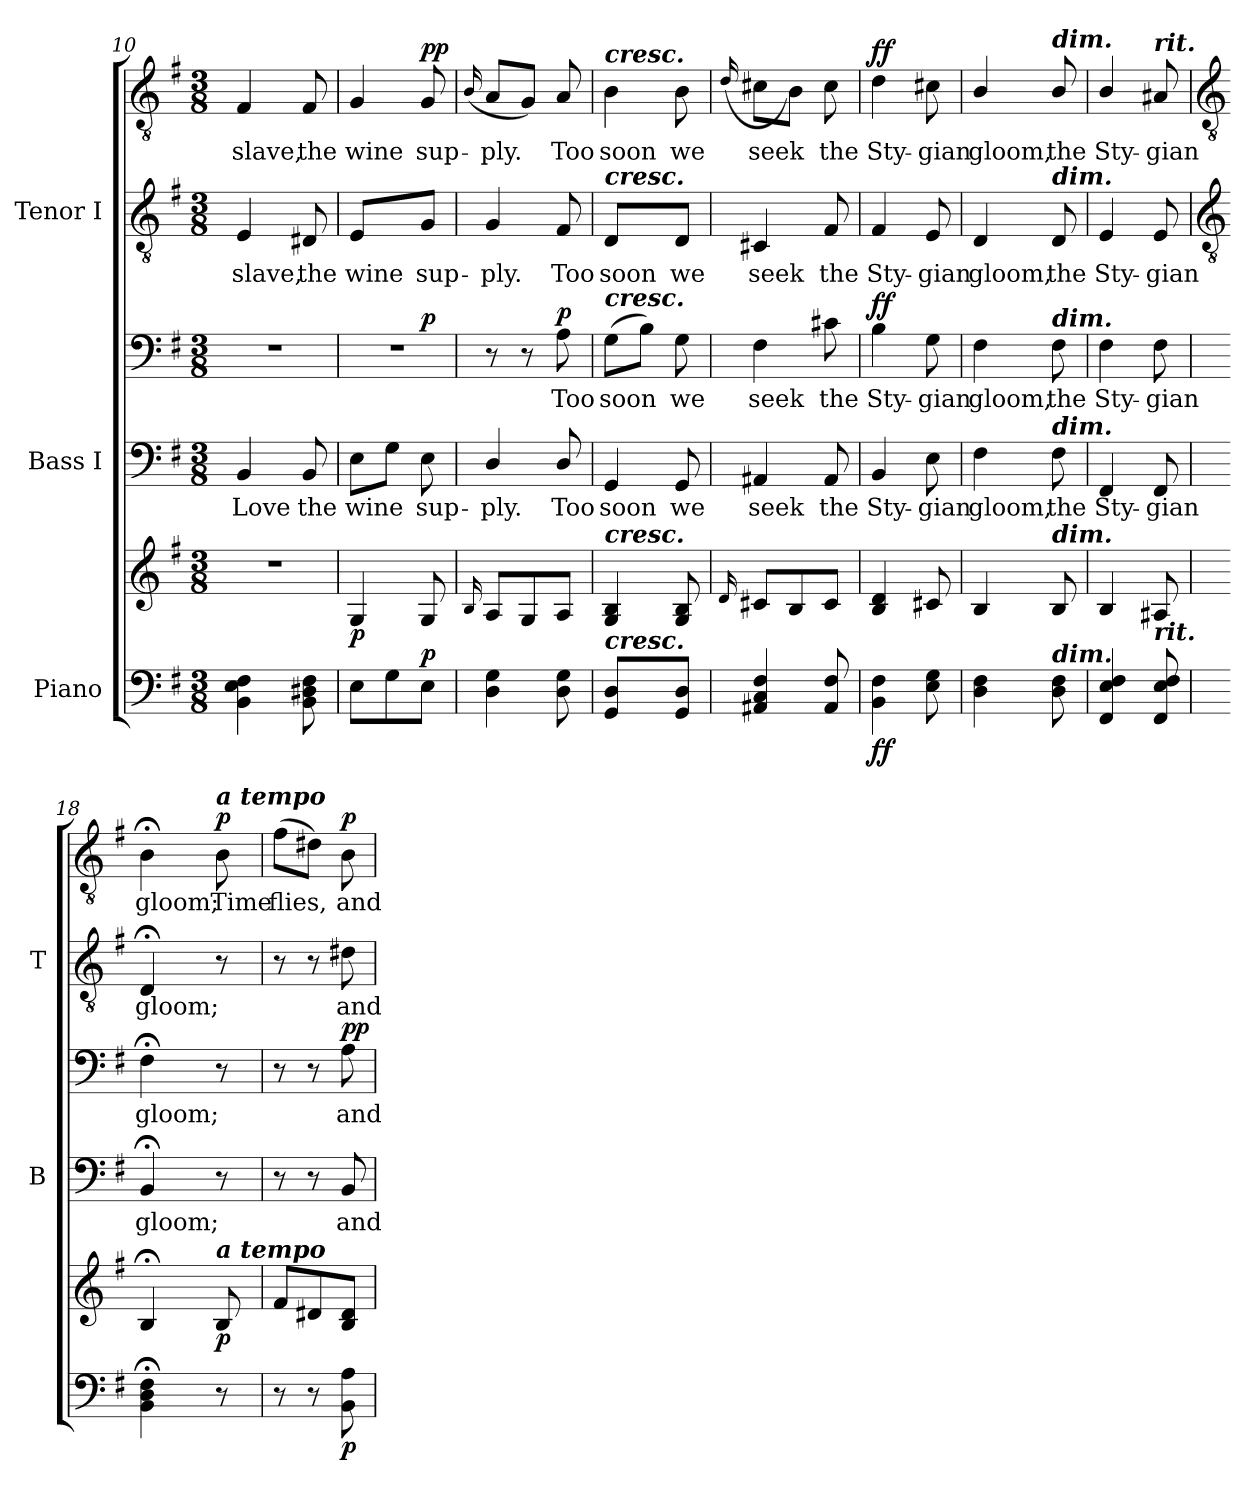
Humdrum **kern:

**kern	**kern	**dynam	**kern	**text	**kern	**text	**dynam	**kern	**text	**kern	**text	**dynam
*part3	*part3	*part3	*part2	*part2	*part2	*part2	*part2	*part1	*part1	*part1	*part1	*part1
*staff6	*staff5	*staff5/6	*staff4	*staff4	*staff3	*staff3	*staff3/4	*staff2	*staff2	*staff1	*staff1	*staff1/2
*I"Piano	*	*	*I"Bass I	*	*	*	*	*I"Tenor I	*	*	*	*
*	*	*	*I'B	*	*	*	*	*I'T	*	*	*	*
!!LO:LB:g=z
*clefF4	*clefG2	*	*clefF4	*	*clefF4	*	*	*clefGv2	*	*clefGv2	*	*
*k[f#]	*k[f#]	*	*k[f#]	*	*k[f#]	*	*	*k[f#]	*	*k[f#]	*	*
*G:	*G:	*	*G:	*	*G:	*	*	*G:	*	*G:	*	*
*M3/8	*M3/8	*	*M3/8	*	*M3/8	*	*	*M3/8	*	*M3/8	*	*
=10	=10	=10	=10	=10	=10	=10	=10	=10	=10	=10	=10	=10
!	!LO:N:vis=1	!	!	!LO:LY:b	!LO:N:vis=1	!	!	!	!LO:LY:b	!	!LO:LY:b	!
4BB 4E 4F#	4.r	.	4BB	Love	4.r	.	.	4E	slave,	4F#	slave,	.
!	!	!	!	!LO:LY:b	!	!	!	!	!LO:LY:b	!	!LO:LY:b	!
8BB 8D#X 8F#	.	.	8BB	the	.	.	.	8D#X	the	8F#	the	.
=11	=11	=11	=11	=11	=11	=11	=11	=11	=11	=11	=11	=11
!	!	!LO:DY:b	!	!LO:LY:b	!LO:N:vis=1	!	!	!	!LO:LY:b	!	!LO:LY:b	!
8E	4G	p	8EL	wine	4.r	.	.	4E	-wine	4G	wine	.
8G	.	.	8GJ	.	.	.	.	.	.	.	.	.
!	!	!LO:DY:a=2	!	!LO:LY:b	!	!	!LO:DY:b=2	!	!LO:LY:b	!	!LO:LY:b	!LO:DY:b=2
!	!	!	!	!	!	!	!	!	!	!	!	!LO:DY:n=1:b
8EJ	8GL	p	8E	sup-	.	.	p	8GJ	sup-	8GL	sup-	p p
=12	=12	=12	=12	=12	=12	=12	=12	=12	=12	=12	=12	=12
.	16qqB/LL	.	.	.	.	.	.	.	.	(<16qqB/LL	.	.
!	!	!	!	!LO:LY:b	!	!	!	!	!LO:LY:b	!	!LO:LY:b	!
4D\ 4G\	8A	.	4D/	ply.	8r	.	.	4G	ply.	8A	-ply.	.
.	8G	.	.	.	8r	.	.	.	.	8GJ)	.	.
!	!	!	!	!LO:LY:b	!	!LO:LY:b	!LO:DY:b	!	!LO:LY:b	!	!LO:LY:b	!
8D\ 8G\	8AJ	.	8D/	Too	8A	-Too	p	8F#	Too	8A	Too	.
=13	=13	=13	=13	=13	=13	=13	=13	=13	=13	=13	=13	=13
!	!	!	!	!	!	!	!	!	!	!LO:TX:a:Bi:t=cresc.	!	!
!	!	!	!	!	!	!	!	!LO:TX:a:Bi:t=cresc.	!	!	!	!
!	!	!	!	!	!LO:TX:a:Bi:t=cresc.	!	!	!	!	!	!	!
!	!LO:TX:a:Bi:t=cresc.	!	!	!	!	!	!	!	!	!	!	!
!LO:TX:a:Bi:t=cresc.	!	!	!	!	!	!	!	!	!	!	!	!
!	!	!	!	!LO:LY:b	!	!LO:LY:b	!	!	!LO:LY:b	!	!LO:LY:b	!
4GG 4D	4G 4B	.	4GG	soon	(>8GL	soon	.	4D	soon	4B	soon	.
.	.	.	.	.	8BJ)	.	.	.	.	.	.	.
!	!	!	!	!LO:LY:b	!	!LO:LY:b	!	!	!LO:LY:b	!	!LO:LY:b	!
8GG 8DJ	8G 8BL	.	8GG	we	8G	we	.	8DJ	we	8BL	we	.
=14	=14	=14	=14	=14	=14	=14	=14	=14	=14	=14	=14	=14
.	16qqd/LL	.	.	.	.	.	.	.	.	(>16qqd/LL	.	.
!	!	!	!	!LO:LY:b	!	!LO:LY:b	!	!	!LO:LY:b	!	!LO:LY:b	!
4AA#X 4C 4F#	8c#X	.	4AA#X	seek	4F#	seek	.	4C#X	seek	8c#X	seek	.
.	8B	.	.	.	.	.	.	.	.	8BJ)	.	.
!	!	!	!	!LO:LY:b	!	!LO:LY:b	!	!	!LO:LY:b	!	!LO:LY:b	!
8AA# 8F#	8c#J	.	8AA#	the	8c#X	the	.	8F#	the	8c#	the	.
=15	=15	=15	=15	=15	=15	=15	=15	=15	=15	=15	=15	=15
!	!	!LO:DY:b=2	!	!LO:LY:b	!	!LO:LY:b	!	!	!LO:LY:b	!	!LO:LY:b	!
!	!	!LO:DY:n=1:b	!	!	!	!	!LO:DY:b=2	!	!	!	!	!
!	!	!	!	!	!	!	!LO:DY:n=1:b	!	!	!	!	!LO:DY:b=2
!	!	!	!	!	!	!	!	!	!	!	!	!LO:DY:n=1:b
4BB 4F#	4B 4d	f f	4BB	Sty-	4B	Sty-	f f	4F#	Sty-	4d	Sty-	f f
!	!	!	!	!LO:LY:b	!	!LO:LY:b	!	!	!LO:LY:b	!	!LO:LY:b	!
8E 8G	8c#X	.	8E	-gian	8G	-gian	.	8E	-gian	8c#X	-gian	.
=16	=16	=16	=16	=16	=16	=16	=16	=16	=16	=16	=16	=16
!	!	!	!	!LO:LY:b	!	!LO:LY:b	!	!	!LO:LY:b	!	!LO:LY:b	!
4D 4F#	4B/	.	4F#	gloom,	4F#	gloom,	.	4D	gloom,	4B/	gloom,	.
!	!	!	!	!	!	!	!	!	!	!LO:TX:a:Bi:t=dim.	!	!
!	!	!	!	!	!	!	!	!LO:TX:a:Bi:t=dim.	!	!	!	!
!	!	!	!	!	!LO:TX:a:Bi:t=dim.	!	!	!	!	!	!	!
!	!	!	!LO:TX:a:Bi:t=dim.	!	!	!	!	!	!	!	!	!
!	!LO:TX:a:Bi:t=dim.	!	!	!	!	!	!	!	!	!	!	!
!LO:TX:a:Bi:t=dim.	!	!	!	!	!	!	!	!	!	!	!	!
!	!	!	!	!LO:LY:b	!	!LO:LY:b	!	!	!LO:LY:b	!	!LO:LY:b	!
8D 8F#	8B/	.	8F#	the	8F#	the	.	8D	the	8B/	the	.
=17	=17	=17	=17	=17	=17	=17	=17	=17	=17	=17	=17	=17
!	!	!	!	!LO:LY:b	!	!LO:LY:b	!	!	!LO:LY:b	!	!LO:LY:b	!
4FF# 4E 4F#	4B/	.	4FF#	Sty-	4F#	Sty-	.	4E	Sty-	4B/	Sty-	.
!	!	!	!	!	!	!	!	!	!	!LO:TX:a:Bi:t=rit.	!	!
!	!LO:TX:b:Bi:t=rit.	!	!	!	!	!	!	!	!	!	!	!
!	!	!	!	!LO:LY:b	!	!LO:LY:b	!	!	!LO:LY:b	!	!LO:LY:b	!
8FF# 8E 8F#	8A#X	.	8FF#	-gian	8F#	-gian	.	8E	-gian	8A#X	-gian	.
!!LO:LB:g=z
=18	=18	=18	=18	=18	=18	=18	=18	=18	=18	=18	=18	=18
*	*	*	*	*	*	*	*	*clefGv2	*	*clefGv2	*	*
!	!	!	!	!LO:LY:b	!	!LO:LY:b	!	!	!LO:LY:b	!	!LO:LY:b	!
4BB;< 4D;< 4F#;<	4B;<	.	4BB;<	gloom;	4F#;<	gloom;	.	4D;<	gloom;	4B;<	gloom;	.
!	!	!	!	!	!	!	!	!	!	!LO:TX:a:Bi:t=a tempo	!	!
!	!LO:TX:a:Bi:t=a tempo	!	!	!	!	!	!	!	!	!	!	!
!	!	!LO:DY:b	!	!	!	!	!	!	!	!	!LO:LY:b	!LO:DY:b
8r	8B	p	8r	.	8r	.	.	8r	.	8B	Time	p
=19	=19	=19	=19	=19	=19	=19	=19	=19	=19	=19	=19	=19
!	!	!	!	!	!	!	!	!	!	!	!LO:LY:b	!
8r	8f#L	.	8r	.	8r	.	.	8r	.	(>8f#L	flies,	.
8r	8d#X	.	8r	.	8r	.	.	8r	.	8d#XJ)	.	.
!	!	!LO:DY:b=2	!	!LO:LY:b	!	!LO:LY:b	!LO:DY:b=2	!	!LO:LY:b	!	!LO:LY:b	!
!	!	!	!	!	!	!	!LO:DY:n=1:b	!	!	!	!	!LO:DY:b=2
8BB 8A	8B 8d#J	p	8BB	and	8A	and	p p	8d#X	and	8B	and	p
=	=	=	=	=	=	=	=	=	=	=	=	=
*-	*-	*-	*-	*-	*-	*-	*-	*-	*-	*-	*-	*-
